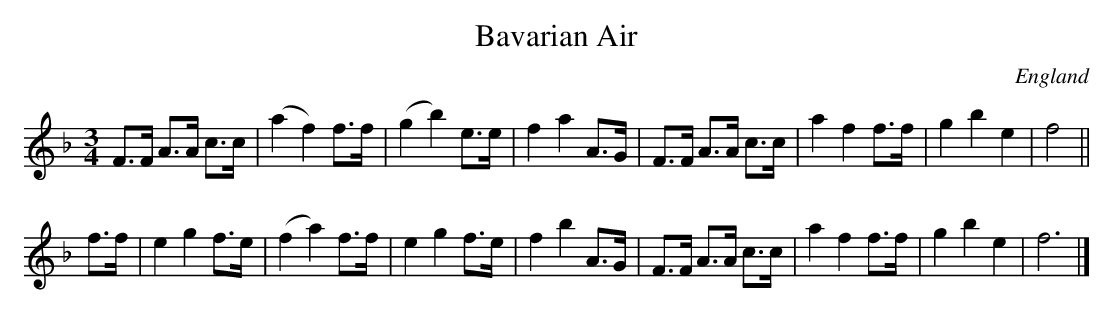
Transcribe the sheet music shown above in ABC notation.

X:1
T:Bavarian Air
L:1/8
M:3/4
O:England
K:F major
F>F A>A c>c | (a2f2) f>f | (g2b2) e>e | f2a2 A>G | \
F>F A>A c>c | a2f2 f>f | g2b2 e2 | f4 ||
f>f | \
e2g2 f>e | (f2a2) f>f | e2g2 f>e | f2b2 A>G |\
F>F A>A c>c | a2f2 f>f | g2b2 e2 | f6 |]
